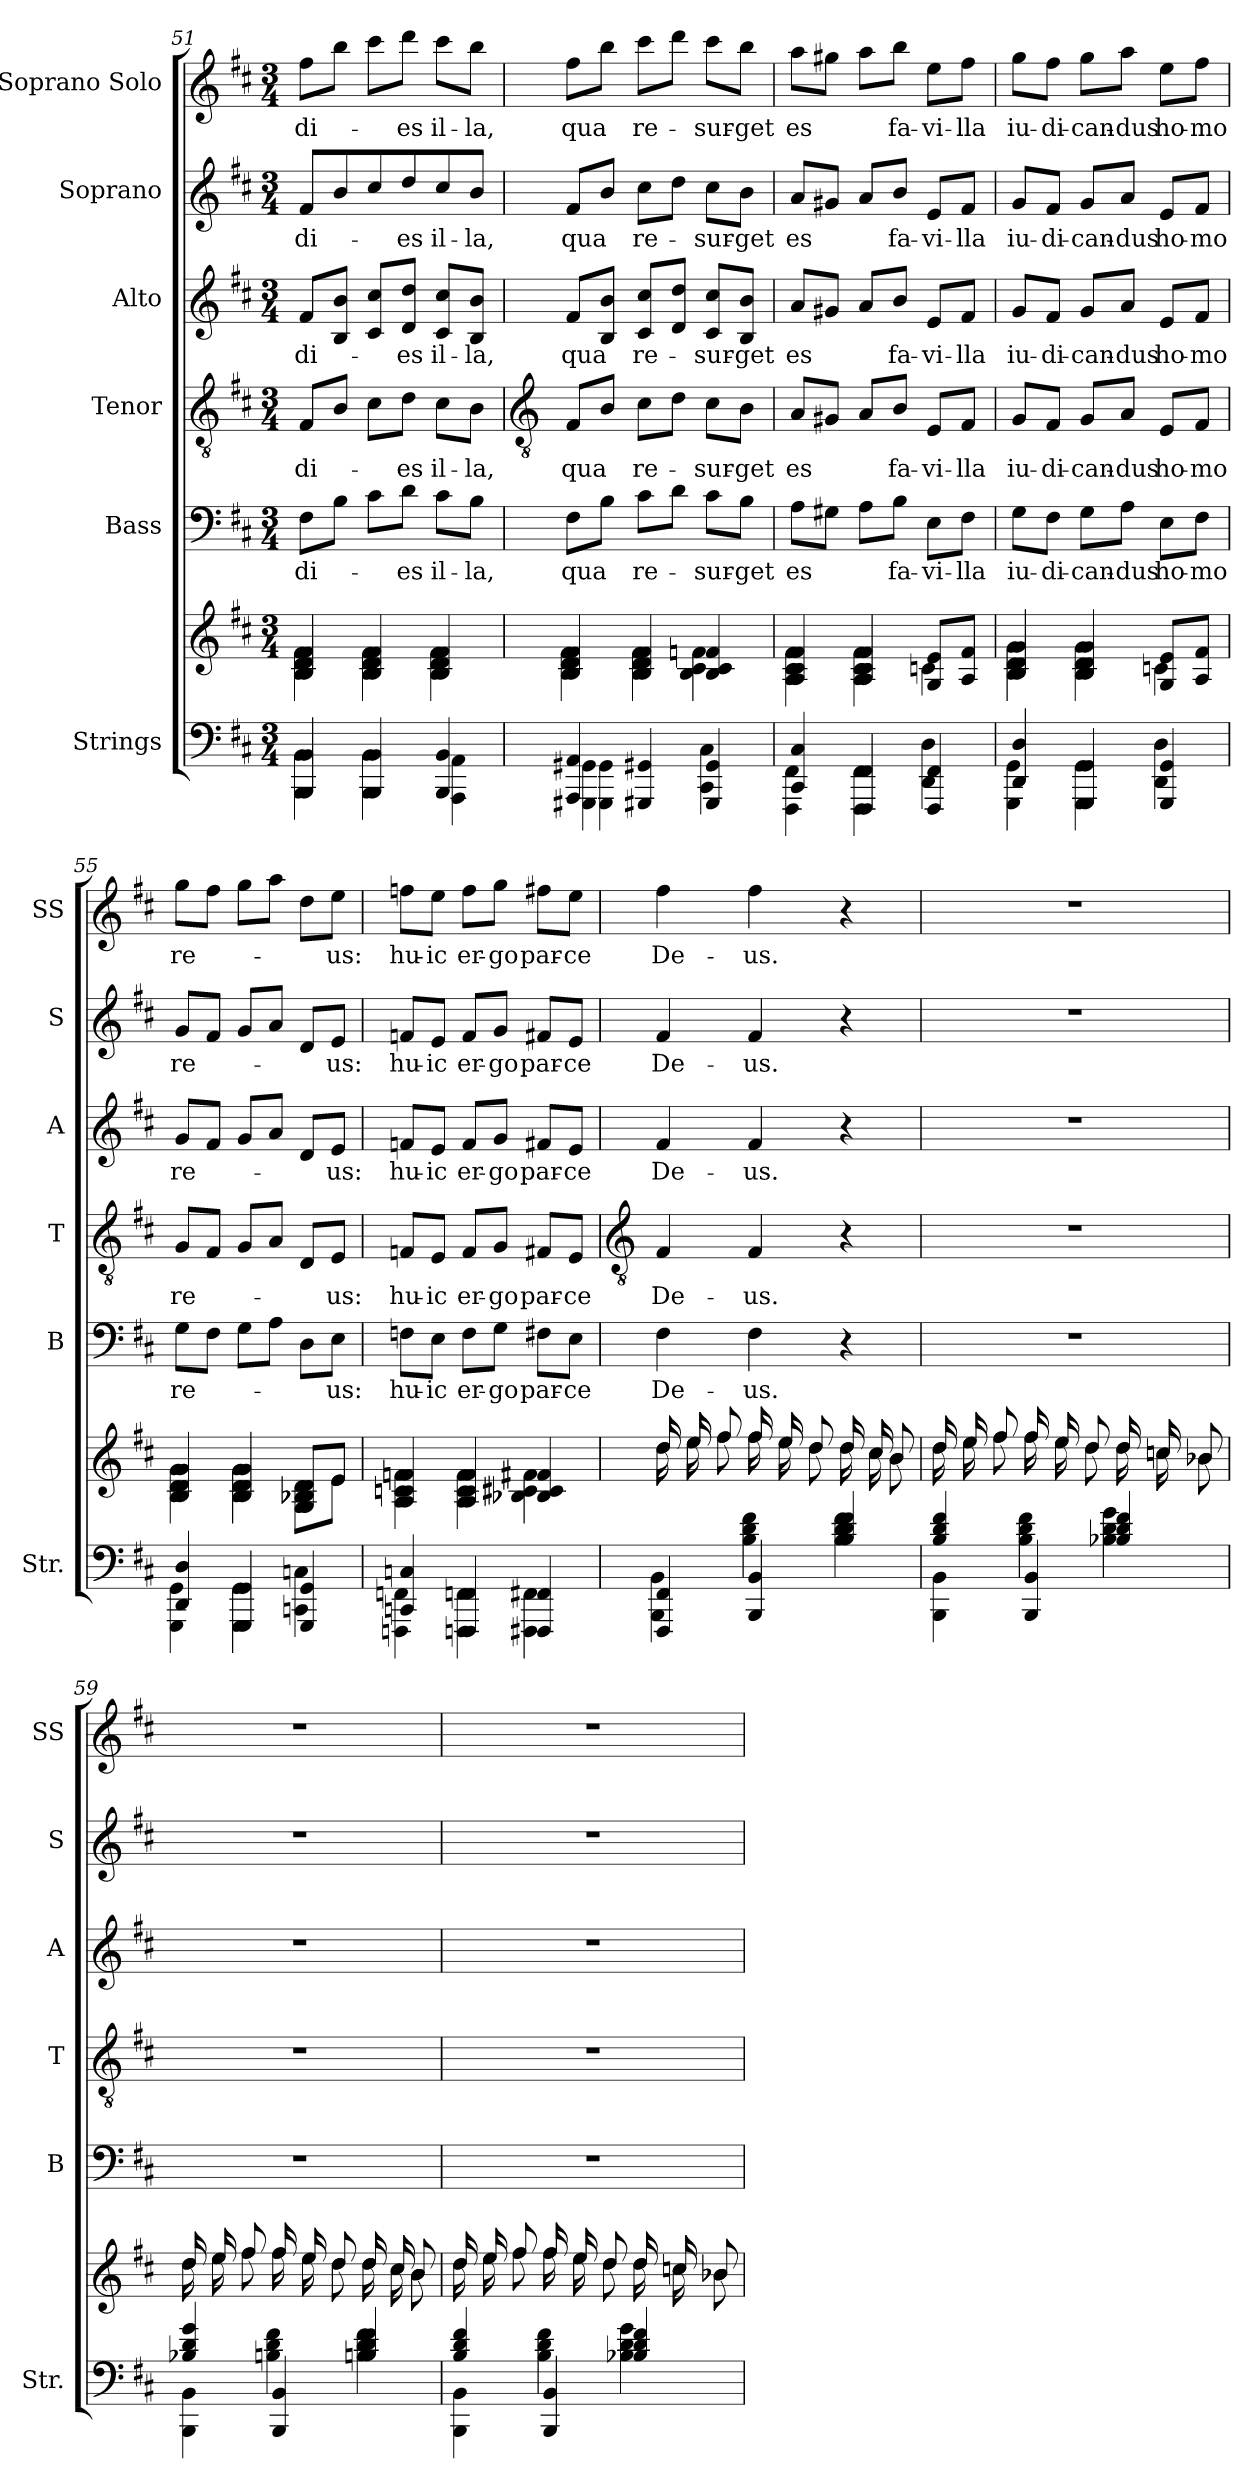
**kern	**kern	**kern	**text	**kern	**text	**kern	**text	**kern	**text	**kern	**text
*part6	*part6	*part5	*part5	*part4	*part4	*part3	*part3	*part2	*part2	*part1	*part1
*staff7	*staff6	*staff5	*staff5	*staff4	*staff4	*staff3	*staff3	*staff2	*staff2	*staff1	*staff1
*I"Strings	*	*I"Bass	*	*I"Tenor	*	*I"Alto	*	*I"Soprano	*	*I"Soprano Solo	*
*I'Str.	*	*I'B	*	*I'T	*	*I'A	*	*I'S	*	*I'SS	*
*clefF4	*clefG2	*clefF4	*	*clefGv2	*	*clefG2	*	*clefG2	*	*clefG2	*
*k[f#c#]	*k[f#c#]	*k[f#c#]	*	*k[f#c#]	*	*k[f#c#]	*	*k[f#c#]	*	*k[f#c#]	*
*D:	*D:	*D:	*	*D:	*	*D:	*	*D:	*	*D:	*
*M3/4	*M3/4	*M3/4	*	*M3/4	*	*M3/4	*	*M3/4	*	*M3/4	*
=51	=51	=51	=51	=51	=51	=51	=51	=51	=51	=51	=51
*^	*^	*	*	*	*	*	*	*	*	*	*
!	!	!	!	!	!LO:LY:b	!	!LO:LY:b	!	!LO:LY:b	!	!LO:LY:b	!	!LO:LY:b
4BBB/ 4BB/	4BBB\ 4BB\	4B/ 4d/ 4f#/	4B\ 4d\ 4f#\	8F#L	di-	8F#L	di-	8f#L	di-	8f#L	di-	8ff#L	di-
.	.	.	.	8BJ	.	8BJ	.	8B 8bJ	.	8b	.	8bbJ	.
4BBB/ 4BB/	4BBB\ 4BB\	4B/ 4d/ 4f#/	4B\ 4d\ 4f#\	8c#L	.	8c#L	.	8c# 8cc#L	.	8cc#	.	8ccc#L	.
!	!	!	!	!	!LO:LY:b	!	!LO:LY:b	!	!LO:LY:b	!	!LO:LY:b	!	!LO:LY:b
.	.	.	.	8dJ	-es	8dJ	-es	8d 8ddJ	-es	8dd	-es	8dddJ	-es
!	!	!	!	!	!LO:LY:b	!	!LO:LY:b	!	!LO:LY:b	!	!LO:LY:b	!	!LO:LY:b
4BBB/ 4BB/	4AAA\ 4AA\	4B/ 4d/ 4f#/	4B\ 4d\ 4f#\	8c#L	il-	8c#L	il-	8c# 8cc#L	il-	8cc#	il-	8ccc#L	il-
!	!	!	!	!	!LO:LY:b	!	!LO:LY:b	!	!LO:LY:b	!	!LO:LY:b	!	!LO:LY:b
.	.	.	.	8BJ	-la,	8BJ	-la,	8B 8bJ	-la,	8bJ	-la,	8bbJ	-la,
!!LO:LB:g=z
=52	=52	=52	=52	=52	=52	=52	=52	=52	=52	=52	=52	=52	=52
*	*	*	*	*	*	*clefGv2	*	*	*	*	*	*	*
!	!	!	!	!	!LO:LY:b	!	!LO:LY:b	!	!LO:LY:b	!	!LO:LY:b	!	!LO:LY:b
4AAA/ 4AA/	4GGG#X\ 4GG#X\	4B/ 4d/ 4f#/	4B\ 4d\ 4f#\	8F#L	qua	8F#L	qua	8f#L	qua	8f#L	qua	8ff#L	qua
.	.	.	.	8BJ	.	8BJ	.	8B 8bJ	.	8bJ	.	8bbJ	.
!	!	!	!	!	!LO:LY:b	!	!LO:LY:b	!	!LO:LY:b	!	!LO:LY:b	!	!LO:LY:b
4GGG#X/ 4GG#X/	4GGG#\ 4GG#\	4B/ 4d/ 4f#/	4B\ 4d\ 4f#\	8c#L	re-	8c#L	re-	8c# 8cc#L	re-	8cc#L	re-	8ccc#L	re-
.	.	.	.	8dJ	.	8dJ	.	8d 8ddJ	.	8ddJ	.	8dddJ	.
!	!	!	!	!	!LO:LY:b	!	!LO:LY:b	!	!LO:LY:b	!	!LO:LY:b	!	!LO:LY:b
4GGG#/ 4GG#/	4CC#\ 4C#\	4B/ 4c#/ 4fn/	4B\ 4c#\ 4fn\	8c#L	-sur-	8c#L	-sur-	8c# 8cc#L	-sur-	8cc#L	-sur-	8ccc#L	-sur-
!	!	!	!	!	!LO:LY:b	!	!LO:LY:b	!	!LO:LY:b	!	!LO:LY:b	!	!LO:LY:b
.	.	.	.	8BJ	-get	8BJ	-get	8B 8bJ	-get	8bJ	-get	8bbJ	-get
=53	=53	=53	=53	=53	=53	=53	=53	=53	=53	=53	=53	=53	=53
!	!	!	!	!	!LO:LY:b	!	!LO:LY:b	!	!LO:LY:b	!	!LO:LY:b	!	!LO:LY:b
4CC#/ 4C#/	4FFF#\ 4FF#\	4A/ 4c#/ 4f#/	4A\ 4c#\ 4f#\	8AL	es	8AL	es	8aL	es	8aL	es	8aaL	es
.	.	.	.	8G#XJ	.	8G#XJ	.	8g#XJ	.	8g#XJ	.	8gg#XJ	.
4FFF#/ 4FF#/	4FFF#\ 4FF#\	4A/ 4c#/ 4f#/	4A\ 4c#\ 4f#\	8AL	.	8AL	.	8aL	.	8aL	.	8aaL	.
!	!	!	!	!	!LO:LY:b	!	!LO:LY:b	!	!LO:LY:b	!	!LO:LY:b	!	!LO:LY:b
.	.	.	.	8BJ	fa-	8BJ	fa-	8bJ	fa-	8bJ	fa-	8bbJ	fa-
!	!	!	!	!	!LO:LY:b	!	!LO:LY:b	!	!LO:LY:b	!	!LO:LY:b	!	!LO:LY:b
4FFF#/ 4FF#/	4DD\ 4D\	8G/ 8e/L	4cn\	8EL	-vi-	8EL	-vi-	8eL	-vi-	8eL	-vi-	8eeL	-vi-
!	!	!	!	!	!LO:LY:b	!	!LO:LY:b	!	!LO:LY:b	!	!LO:LY:b	!	!LO:LY:b
.	.	8A/ 8f#/J	.	8F#J	-lla	8F#J	-lla	8f#J	-lla	8f#J	-lla	8ff#J	-lla
=54	=54	=54	=54	=54	=54	=54	=54	=54	=54	=54	=54	=54	=54
!	!	!	!	!	!LO:LY:b	!	!LO:LY:b	!	!LO:LY:b	!	!LO:LY:b	!	!LO:LY:b
4DD/ 4D/	4GGG\ 4GG\	4B/ 4d/ 4g/	4B\ 4d\ 4g\	8GL	iu-	8GL	iu-	8gL	iu-	8gL	iu-	8ggL	iu-
!	!	!	!	!	!LO:LY:b	!	!LO:LY:b	!	!LO:LY:b	!	!LO:LY:b	!	!LO:LY:b
.	.	.	.	8F#J	-di-	8F#J	-di-	8f#J	-di-	8f#J	-di-	8ff#J	-di-
!	!	!	!	!	!LO:LY:b	!	!LO:LY:b	!	!LO:LY:b	!	!LO:LY:b	!	!LO:LY:b
4GGG/ 4GG/	4GGG\ 4GG\	4B/ 4d/ 4g/	4B\ 4d\ 4g\	8GL	-can-	8GL	-can-	8gL	-can-	8gL	-can-	8ggL	-can-
!	!	!	!	!	!LO:LY:b	!	!LO:LY:b	!	!LO:LY:b	!	!LO:LY:b	!	!LO:LY:b
.	.	.	.	8AJ	-dus	8AJ	-dus	8aJ	-dus	8aJ	-dus	8aaJ	-dus
!	!	!	!	!	!LO:LY:b	!	!LO:LY:b	!	!LO:LY:b	!	!LO:LY:b	!	!LO:LY:b
4GGG/ 4GG/	4DD\ 4D\	8G/ 8e/L	4cn\	8EL	ho-	8EL	ho-	8eL	ho-	8eL	ho-	8eeL	ho-
!	!	!	!	!	!LO:LY:b	!	!LO:LY:b	!	!LO:LY:b	!	!LO:LY:b	!	!LO:LY:b
.	.	8A/ 8f#/J	.	8F#J	-mo	8F#J	-mo	8f#J	-mo	8f#J	-mo	8ff#J	-mo
=55	=55	=55	=55	=55	=55	=55	=55	=55	=55	=55	=55	=55	=55
!	!	!	!	!	!LO:LY:b	!	!LO:LY:b	!	!LO:LY:b	!	!LO:LY:b	!	!LO:LY:b
4DD/ 4D/	4GGG\ 4GG\	4B/ 4d/ 4g/	4B\ 4d\ 4g\	8GL	re-	8GL	re-	8gL	re-	8gL	re-	8ggL	re-
.	.	.	.	8F#J	.	8F#J	.	8f#J	.	8f#J	.	8ff#J	.
4GGG/ 4GG/	4GGG\ 4GG\	4B/ 4d/ 4g/	4B\ 4d\ 4g\	8GL	.	8GL	.	8gL	.	8gL	.	8ggL	.
.	.	.	.	8AJ	.	8AJ	.	8aJ	.	8aJ	.	8aaJ	.
4GGG/ 4GG/	4CCn\ 4Cn\	8G/ 8B-X/ 8d/L	8G\ 8B-X\ 8d\L	8DL	.	8DL	.	8dL	.	8dL	.	8ddL	.
!	!	!	!	!	!LO:LY:b	!	!LO:LY:b	!	!LO:LY:b	!	!LO:LY:b	!	!LO:LY:b
.	.	8e/J	8e\J	8EJ	-us:	8EJ	-us:	8eJ	-us:	8eJ	-us:	8eeJ	-us:
=56	=56	=56	=56	=56	=56	=56	=56	=56	=56	=56	=56	=56	=56
!	!	!	!	!	!LO:LY:b	!	!LO:LY:b	!	!LO:LY:b	!	!LO:LY:b	!	!LO:LY:b
4CCn/ 4Cn/	4FFFn\ 4FFn\	4A/ 4cn/ 4fn/	4A\ 4cn\ 4fn\	8FnL	hu-	8FnL	hu-	8fnL	hu-	8fnL	hu-	8ffnL	hu-
!	!	!	!	!	!LO:LY:b	!	!LO:LY:b	!	!LO:LY:b	!	!LO:LY:b	!	!LO:LY:b
.	.	.	.	8EJ	-ic	8EJ	-ic	8eJ	-ic	8eJ	-ic	8eeJ	-ic
!	!	!	!	!	!LO:LY:b	!	!LO:LY:b	!	!LO:LY:b	!	!LO:LY:b	!	!LO:LY:b
4FFFn/ 4FFn/	4FFF\ 4FF\	4A/ 4c/ 4f/	4A\ 4c\ 4f\	8FL	er-	8FL	er-	8fL	er-	8fL	er-	8ffL	er-
!	!	!	!	!	!LO:LY:b	!	!LO:LY:b	!	!LO:LY:b	!	!LO:LY:b	!	!LO:LY:b
.	.	.	.	8GJ	-go	8GJ	-go	8gJ	-go	8gJ	-go	8ggJ	-go
!	!	!	!	!	!LO:LY:b	!	!LO:LY:b	!	!LO:LY:b	!	!LO:LY:b	!	!LO:LY:b
4FFF/ 4FF/	4FFF#X\ 4FF#X\	4B-X/ 4c#X/ 4f#X/	4B-X\ 4c#X\ 4f#X\	8F#XL	par-	8F#XL	par-	8f#XL	par-	8f#XL	par-	8ff#XL	par-
!	!	!	!	!	!LO:LY:b	!	!LO:LY:b	!	!LO:LY:b	!	!LO:LY:b	!	!LO:LY:b
.	.	.	.	8EJ	-ce	8EJ	-ce	8eJ	-ce	8eJ	-ce	8eeJ	-ce
!!LO:LB:g=z
=57	=57	=57	=57	=57	=57	=57	=57	=57	=57	=57	=57	=57	=57
*	*	*	*	*	*	*clefGv2	*	*	*	*	*	*	*
!	!	!	!	!	!LO:LY:b	!	!LO:LY:b	!	!LO:LY:b	!	!LO:LY:b	!	!LO:LY:b
4FFF#/ 4FF#/	4BBB\ 4BB\	16dd/LL	16dd\LL	4F#	De-	4F#	De-	4f#	De-	4f#	De-	4ff#	De-
.	.	16ee/	16ee\	.	.	.	.	.	.	.	.	.	.
.	.	8ff#/	8ff#\	.	.	.	.	.	.	.	.	.	.
!	!	!	!	!	!LO:LY:b	!	!LO:LY:b	!	!LO:LY:b	!	!LO:LY:b	!	!LO:LY:b
4BBB/ 4BB/	4B\ 4d\ 4f#\	16ff#/L	16ff#\L	4F#	-us.	4F#	-us.	4f#	-us.	4f#	-us.	4ff#	-us.
.	.	16ee/	16ee\	.	.	.	.	.	.	.	.	.	.
.	.	8dd/	8dd\	.	.	.	.	.	.	.	.	.	.
4B/ 4d/ 4f#/	4B\ 4d\ 4f#\	16dd/L	16dd\L	4r	.	4r	.	4r	.	4r	.	4r	.
.	.	16cc#/	16cc#\	.	.	.	.	.	.	.	.	.	.
.	.	8b/J	8b\J	.	.	.	.	.	.	.	.	.	.
=58	=58	=58	=58	=58	=58	=58	=58	=58	=58	=58	=58	=58	=58
!	!	!	!	!LO:N:vis=1	!	!LO:N:vis=1	!	!LO:N:vis=1	!	!LO:N:vis=1	!	!LO:N:vis=1	!
4B/ 4d/ 4f#/	4BBB\ 4BB\	16dd/LL	16dd\LL	2.r	.	2.r	.	2.r	.	2.r	.	2.r	.
.	.	16ee/	16ee\	.	.	.	.	.	.	.	.	.	.
.	.	8ff#/	8ff#\	.	.	.	.	.	.	.	.	.	.
4BBB/ 4BB/	4B\ 4d\ 4f#\	16ff#/L	16ff#\L	.	.	.	.	.	.	.	.	.	.
.	.	16ee/	16ee\	.	.	.	.	.	.	.	.	.	.
.	.	8dd/	8dd\	.	.	.	.	.	.	.	.	.	.
4B/ 4d/ 4f#/	4B-X\ 4d\ 4g\	16dd/L	16dd\L	.	.	.	.	.	.	.	.	.	.
.	.	16ccn/	16ccn\	.	.	.	.	.	.	.	.	.	.
.	.	8b-X/J	8b-X\J	.	.	.	.	.	.	.	.	.	.
=59	=59	=59	=59	=59	=59	=59	=59	=59	=59	=59	=59	=59	=59
!	!	!	!	!LO:N:vis=1	!	!LO:N:vis=1	!	!LO:N:vis=1	!	!LO:N:vis=1	!	!LO:N:vis=1	!
4B-X/ 4d/ 4g/	4BBB\ 4BB\	16dd/LL	16dd\LL	2.r	.	2.r	.	2.r	.	2.r	.	2.r	.
.	.	16ee/	16ee\	.	.	.	.	.	.	.	.	.	.
.	.	8ff#/	8ff#\	.	.	.	.	.	.	.	.	.	.
4BBB/ 4BB/	4B\ 4d\ 4f#\	16ff#/L	16ff#\L	.	.	.	.	.	.	.	.	.	.
.	.	16ee/	16ee\	.	.	.	.	.	.	.	.	.	.
.	.	8dd/	8dd\	.	.	.	.	.	.	.	.	.	.
4Bn/ 4d/ 4f#/	4B\ 4d\ 4f#\	16dd/L	16dd\L	.	.	.	.	.	.	.	.	.	.
.	.	16cc#/	16cc#\	.	.	.	.	.	.	.	.	.	.
.	.	8b/J	8b\J	.	.	.	.	.	.	.	.	.	.
=60	=60	=60	=60	=60	=60	=60	=60	=60	=60	=60	=60	=60	=60
!	!	!	!	!LO:N:vis=1	!	!LO:N:vis=1	!	!LO:N:vis=1	!	!LO:N:vis=1	!	!LO:N:vis=1	!
4B/ 4d/ 4f#/	4BBB\ 4BB\	16dd/LL	16dd\LL	2.r	.	2.r	.	2.r	.	2.r	.	2.r	.
.	.	16ee/	16ee\	.	.	.	.	.	.	.	.	.	.
.	.	8ff#/	8ff#\	.	.	.	.	.	.	.	.	.	.
4BBB/ 4BB/	4B\ 4d\ 4f#\	16ff#/L	16ff#\L	.	.	.	.	.	.	.	.	.	.
.	.	16ee/	16ee\	.	.	.	.	.	.	.	.	.	.
.	.	8dd/	8dd\	.	.	.	.	.	.	.	.	.	.
4B/ 4d/ 4f#/	4B-X\ 4d\ 4g\	16dd/L	16dd\L	.	.	.	.	.	.	.	.	.	.
.	.	16ccn/	16ccn\	.	.	.	.	.	.	.	.	.	.
.	.	8b-X/J	8b-X\J	.	.	.	.	.	.	.	.	.	.
*v	*v	*	*	*	*	*	*	*	*	*	*	*	*
*	*v	*v	*	*	*	*	*	*	*	*	*	*
=	=	=	=	=	=	=	=	=	=	=	=
*-	*-	*-	*-	*-	*-	*-	*-	*-	*-	*-	*-
